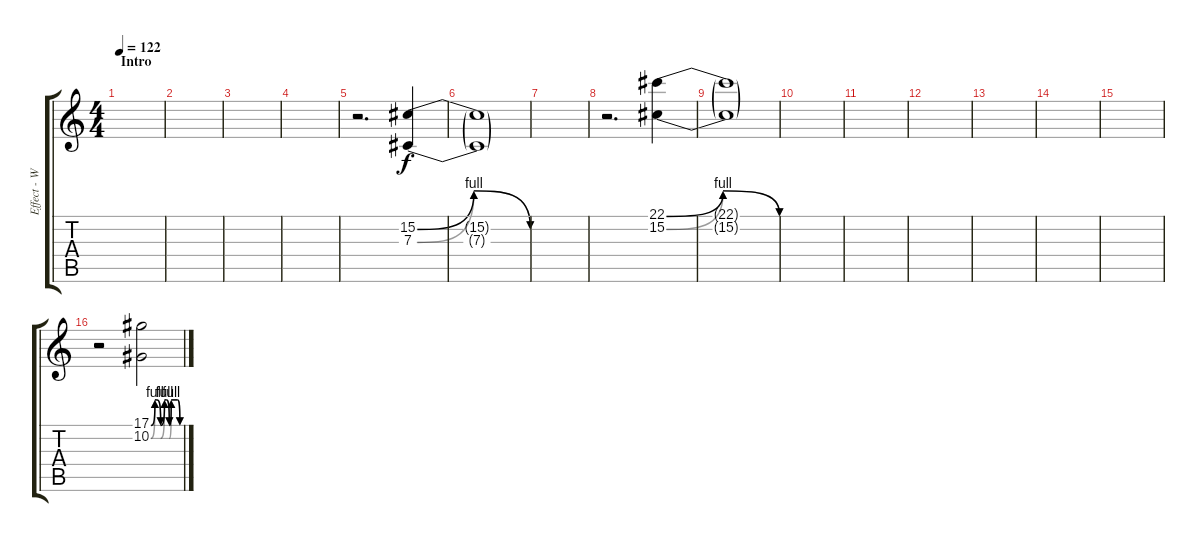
\track ("Effect - Whales" "Effect - W") {instrument fx6goblins}
\staff {score tabs}
\tuning (Eb4 Bb3 Gb3 Db3 Ab2 Eb2) {hide}
\ts (4 4)
\section ("" "Intro")
\tempo 122
\clef g2
\ks c
|
|
|
|
r.2{d} (15.2{be (bendrelease 0 0 20 4 40 4 60 0)} 7.3{be (bendrelease 0 0 20 4 40 4 60 0)}).4 |
(15.2{t} 7.3{t}).1 |
|
r.2{d} (22.1{be (bendrelease 0 0 20 4 40 4 60 0)} 15.2{be (bendrelease 0 0 20 4 40 4 60 0)}).4 |
(22.1{t} 15.2{t}).1 |
|
|
|
|
|
|
r.2 (17.1{be (custom 0 0 8 4 12 4 20 0 28 4 32 4 38 0 42 4 55 4 60 0)} 10.2{be (custom 0 0 8 4 12 4 20 0 28 4 32 4 38 0 42 4 55 4 60 0)}).2
